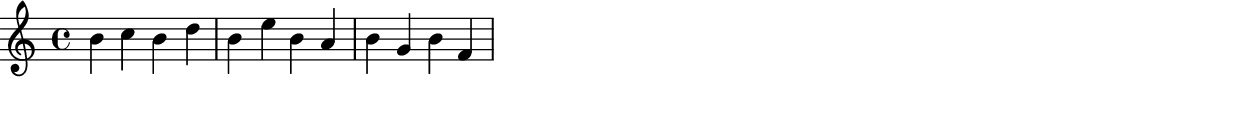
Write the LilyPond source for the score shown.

%% Generated by lilypond-book
%% Options: [exampleindent=10.16\mm,indent=0\mm,line-width=160\mm,paper-height=845.047\pt,paper-width=597.508\pt,papersize='(cons (* 597.508 pt) (* 845.047 pt)),quote]
\include "lilypond-book-preamble.ly"


% ****************************************************************
% Start cut-&-pastable-section
% ****************************************************************

#(ly:set-option 'eps-box-padding 3.000000)



\paper {
  #(set-paper-size '(cons (* 597.508 pt) (* 845.047 pt)))
  indent = 0\mm
  line-width = 160\mm
  % offset the left padding, also add 1mm as lilypond creates cropped
  % images with a little space on the right
  line-width = #(- line-width (* mm  3.000000) (* mm 1))
  line-width = 160\mm - 2.0 * 10.16\mm
  % offset the left padding, also add 1mm as lilypond creates cropped
  % images with a little space on the right
  line-width = #(- line-width (* mm  3.000000) (* mm 1))
}

\layout {
  
}




% ****************************************************************
% ly snippet:
% ****************************************************************
\sourcefileline 205
\relative {
  b' c  % c ist 1 Zeile aufwärts, also c über dem b
  b d  % d ist 2 Zeilen aufwärts, oder 5 runter, also d über dem b
  b e  % e ist 3 aufwärts oder 4 runter, also e über dem b
  b a  % a ist 6 aufwärts oder 1 runter, also a unter dem b
  b g  % g ist 5 aufwärts oder 2 runter, also g unter dem b
  b f  % f ist 4 aufwärts oder 3 runter, also f unter dem b
}


% ****************************************************************
% end ly snippet
% ****************************************************************
